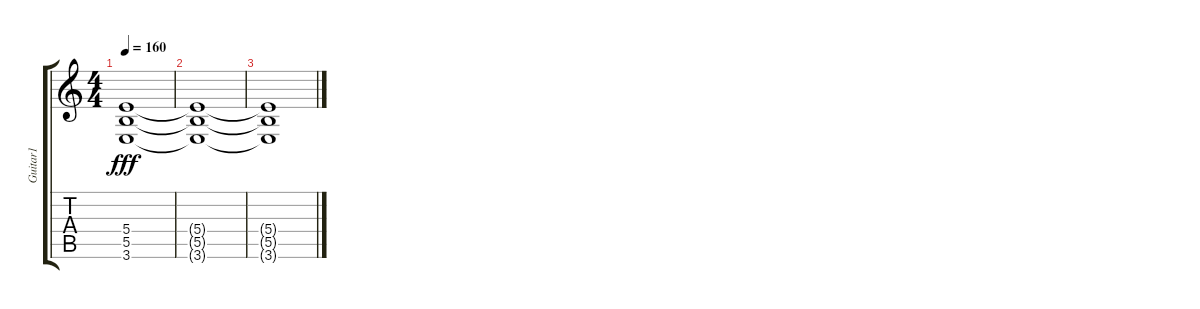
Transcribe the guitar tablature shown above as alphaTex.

\track ("Guitar1" "Guitar1") {instrument overdrivenguitar}
\staff {score tabs}
\tuning (Db4 Ab3 E3 B2 Gb2 Db2) {hide}
\ts (4 4)
\tempo 160
\clef g2
\ks c
(5.4{t} 5.5{t} 3.6{t}).1{dy fff} |
(5.4{t} 5.5{t} 3.6{t}).1 |
(5.4{t} 5.5{t} 3.6{t}).1
